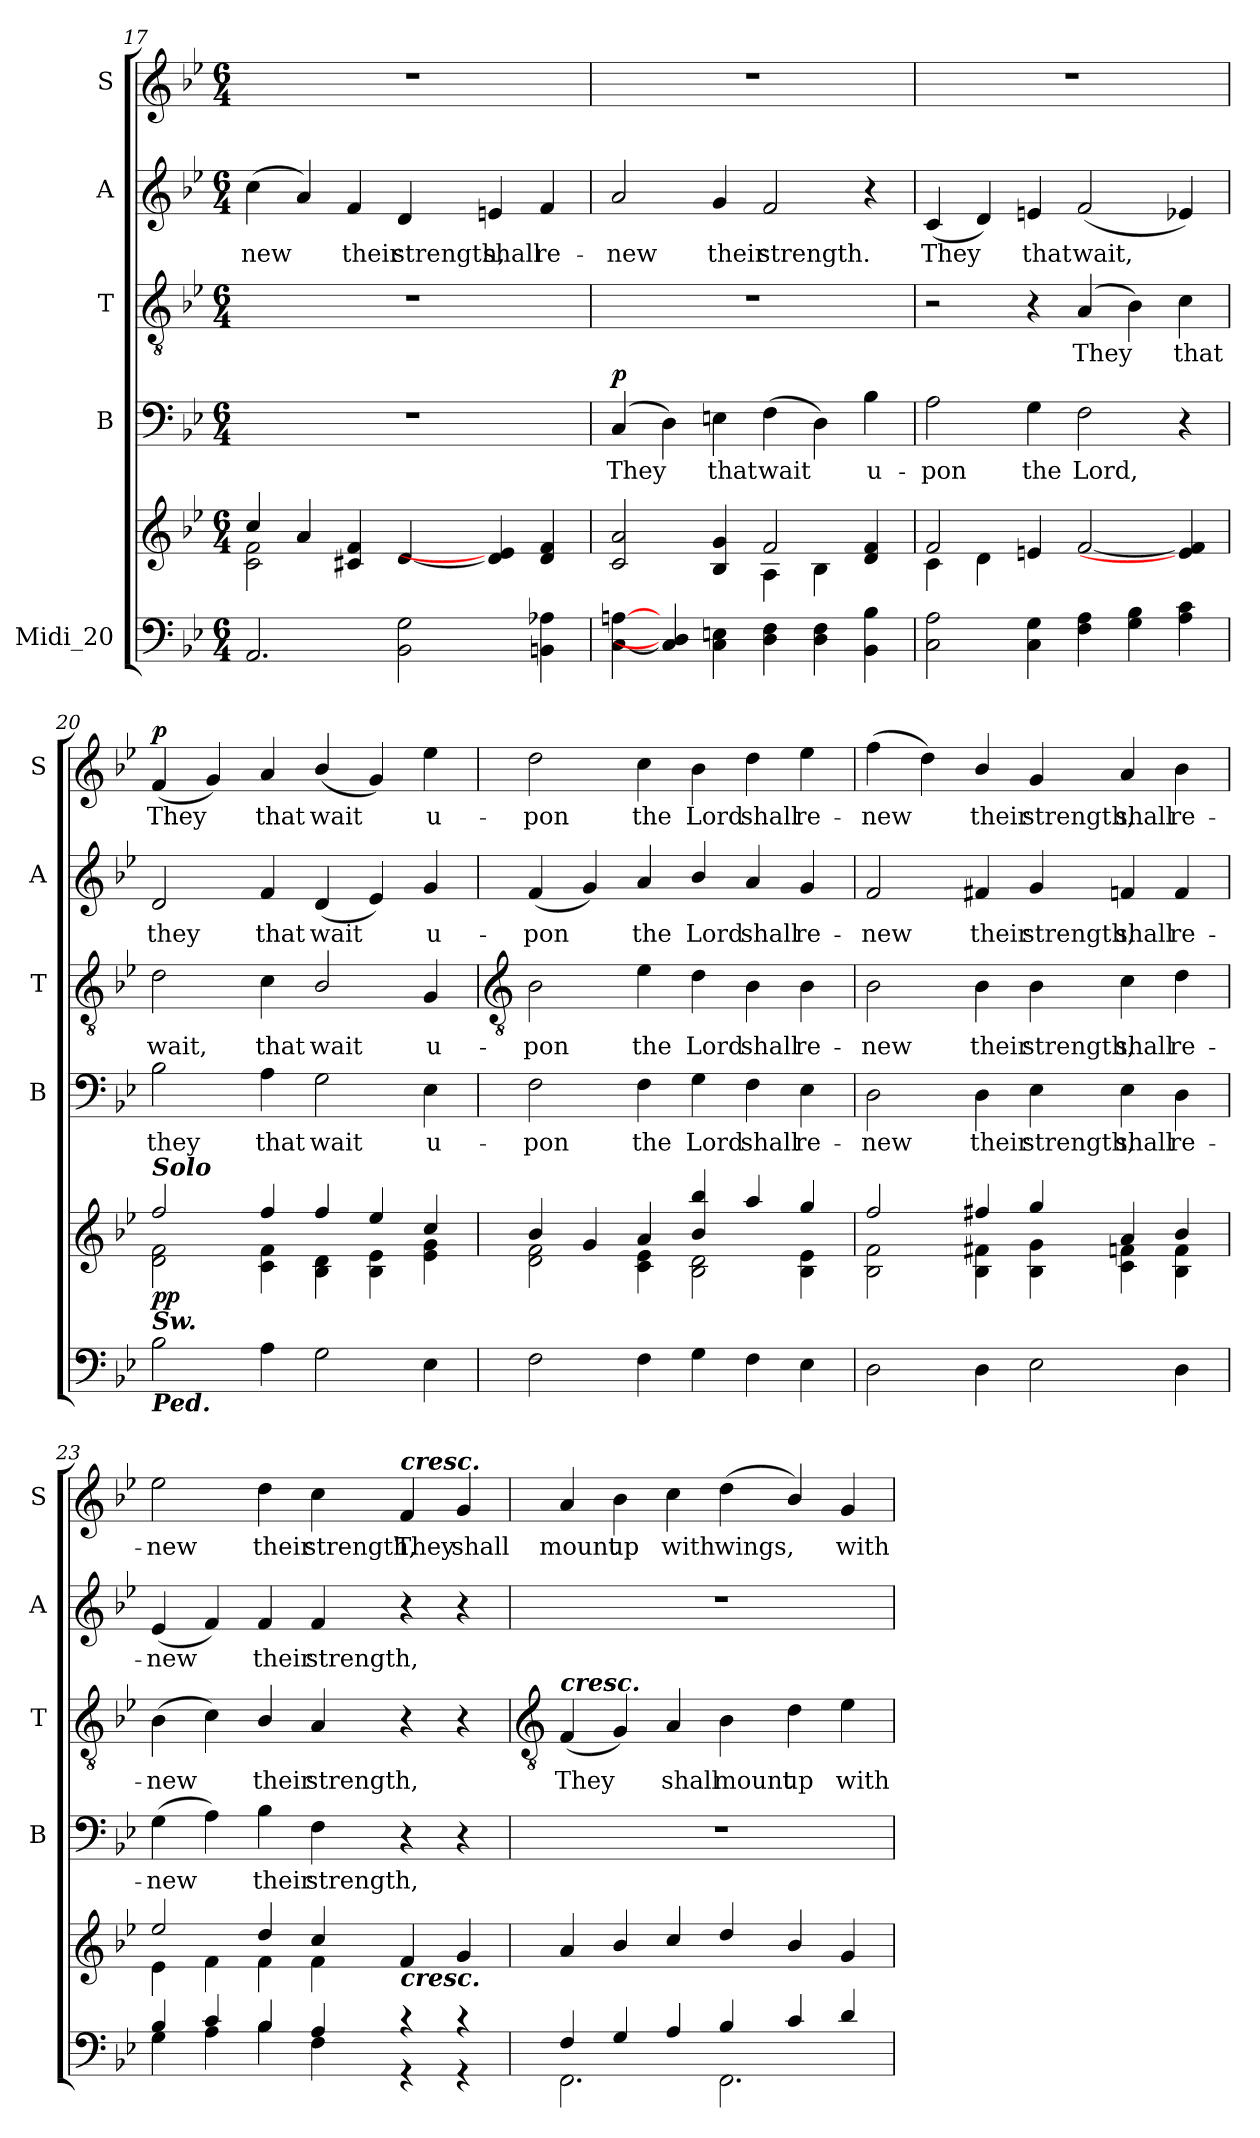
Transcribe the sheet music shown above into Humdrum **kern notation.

**kern	**kern	**dynam	**kern	**text	**dynam	**kern	**text	**kern	**text	**kern	**text	**dynam
*part5	*part5	*part5	*part4	*part4	*part4	*part3	*part3	*part2	*part2	*part1	*part1	*part1
*staff6	*staff5	*staff5/6	*staff4	*staff4	*staff4	*staff3	*staff3	*staff2	*staff2	*staff1	*staff1	*staff1
*I"Midi_20	*	*	*I"B	*	*	*I"T	*	*I"A	*	*I"S	*	*
*	*	*	*I'B	*	*	*I'T	*	*I'A	*	*I'S	*	*
!!LO:LB:g=z
*clefF4	*clefG2	*	*clefF4	*	*	*clefGv2	*	*clefG2	*	*clefG2	*	*
*k[b-e-]	*k[b-e-]	*	*k[b-e-]	*	*	*k[b-e-]	*	*k[b-e-]	*	*k[b-e-]	*	*
*B-:	*B-:	*	*B-:	*	*	*B-:	*	*B-:	*	*B-:	*	*
*M6/4	*M6/4	*	*M6/4	*	*	*M6/4	*	*M6/4	*	*M6/4	*	*
=17	=17	=17	=17	=17	=17	=17	=17	=17	=17	=17	=17	=17
*	*^	*	*	*	*	*	*	*	*	*	*	*
!	!	!	!	!LO:N:vis=1	!	!	!LO:N:vis=1	!	!	!LO:LY:b	!LO:N:vis=1	!	!
2.AA	4cc/	2c\ 2f\	.	1.r	.	.	1.r	.	(<4cc	-new	1.r	.	.
.	4a/	.	.	.	.	.	.	.	4a)	.	.	.	.
!	!	!	!	!	!	!	!	!	!	!LO:LY:b	!	!	!
.	4c#X/ 4f/	1ryy	.	.	.	.	.	.	4f	their	.	.	.
!	!	!	!	!	!	!	!	!	!	!LO:LY:b	!	!	!
2BB- 2G	[4d/	.	.	.	.	.	.	.	4d	strength,	.	.	.
!	!	!	!	!	!	!	!	!	!	!LO:LY:b	!	!	!
.	4d/] 4e/]	.	.	.	.	.	.	.	4en	shall	.	.	.
!	!	!	!	!	!	!	!	!	!	!LO:LY:b	!	!	!
4BBn 4A-X	4d/ 4f/	.	.	.	.	.	.	.	4f	re-	.	.	.
=18	=18	=18	=18	=18	=18	=18	=18	=18	=18	=18	=18	=18	=18
!	!	!	!	!	!LO:LY:b	!LO:DY:b	!LO:N:vis=1	!	!	!LO:LY:b	!LO:N:vis=1	!	!
[4C [4An	2c/ 2a/	2.ryy	.	(<4C	They	p	1.r	.	2a	-new	1.r	.	.
4C] 4D]	.	.	.	4D)	.	.	.	.	.	.	.	.	.
!	!	!	!	!	!LO:LY:b	!	!	!	!	!LO:LY:b	!	!	!
4C 4En	4B-/ 4g/	.	.	4En	that	.	.	.	4g	their	.	.	.
!	!	!	!	!	!LO:LY:b	!	!	!	!	!LO:LY:b	!	!	!
4D 4F	2f/	4A\	.	(>4F	wait	.	.	.	2f	strength.	.	.	.
4D 4F	.	4B-\	.	4D)	.	.	.	.	.	.	.	.	.
!	!	!	!	!	!LO:LY:b	!	!	!	!	!	!	!	!
4BB- 4B-	4d/ 4f/	4ryy	.	4B-	u-	.	.	.	4r	.	.	.	.
=19	=19	=19	=19	=19	=19	=19	=19	=19	=19	=19	=19	=19	=19
!	!	!	!	!	!LO:LY:b	!	!	!	!	!LO:LY:b	!LO:N:vis=1	!	!
2C 2A	2f/	4c\	.	2A	-pon	.	2r	.	(<4c	They	1.r	.	.
.	.	4d\	.	.	.	.	.	.	4d)	.	.	.	.
!	!	!	!	!	!LO:LY:b	!	!	!	!	!LO:LY:b	!	!	!
4C 4G	4en/	1ryy	.	4G	the	.	4r	.	4en	that	.	.	.
!	!	!	!	!	!LO:LY:b	!	!	!LO:LY:b	!	!LO:LY:b	!	!	!
4F 4A	[2f/	.	.	2F	Lord,	.	(<4A	They	(<2f	wait,	.	.	.
4G 4B-	.	.	.	.	.	.	4B-)	.	.	.	.	.	.
!	!	!	!	!	!	!	!	!LO:LY:b	!	!	!	!	!
4A 4c	4e-/] 4f/]	.	.	4r	.	.	4c	that	4e-X)	.	.	.	.
=20	=20	=20	=20	=20	=20	=20	=20	=20	=20	=20	=20	=20	=20
!	!LO:TX:a:Bi:t=Solo	!	!	!	!	!	!	!	!	!	!	!	!
!	!LO:TX:b:Bi:t=Sw.	!	!	!	!	!	!	!	!	!	!	!	!
!LO:TX:b:Bi:t=Ped.	!	!	!	!	!	!	!	!	!	!	!	!	!
!	!	!	!LO:DY:b	!	!LO:LY:b	!	!	!LO:LY:b	!	!LO:LY:b	!	!LO:LY:b	!LO:DY:b
2B-	2ff/	2d\ 2f\	pp	2B-	they	.	2d	wait,	2d	they	(<4f	They	p
.	.	.	.	.	.	.	.	.	.	.	4g)	.	.
!	!	!	!	!	!LO:LY:b	!	!	!LO:LY:b	!	!LO:LY:b	!	!LO:LY:b	!
4A	4ff/	4c\ 4f\	.	4A	that	.	4c	that	4f	that	4a	that	.
!	!	!	!	!	!LO:LY:b	!	!	!LO:LY:b	!	!LO:LY:b	!	!LO:LY:b	!
2G	4ff/	4B-\ 4d\	.	2G	wait	.	2B-/	wait	(<4d	wait	(<4b-/	wait	.
.	4ee-/	4B-\ 4e-\	.	.	.	.	.	.	4e-)	.	4g)	.	.
!	!	!	!	!	!LO:LY:b	!	!	!LO:LY:b	!	!LO:LY:b	!	!LO:LY:b	!
4E-	4cc/	4e-\ 4g\	.	4E-	u-	.	4G	u-	4g	u-	4ee-	u-	.
!!LO:LB:g=z
=21	=21	=21	=21	=21	=21	=21	=21	=21	=21	=21	=21	=21	=21
*	*	*	*	*	*	*	*clefGv2	*	*	*	*	*	*
*^	*	*	*	*	*	*	*	*	*	*	*	*	*
!	!	!	!	!	!	!LO:LY:b	!	!	!LO:LY:b	!	!LO:LY:b	!	!LO:LY:b	!
1.ryy	2F\	4b-/	2d\ 2f\	.	2F	-pon	.	2B-	-pon	(<4f	-pon	2dd	-pon	.
.	.	4g/	.	.	.	.	.	.	.	4g)	.	.	.	.
!	!	!	!	!	!	!LO:LY:b	!	!	!LO:LY:b	!	!LO:LY:b	!	!LO:LY:b	!
.	4F\	4a/	4c\ 4e-\	.	4F	the	.	4e-	the	4a	the	4cc	the	.
!	!	!	!	!	!	!LO:LY:b	!	!	!LO:LY:b	!	!LO:LY:b	!	!LO:LY:b	!
.	4G\	4b-/ 4bb-/	2B-\ 2d\	.	4G	Lord	.	4d	Lord	4b-/	Lord	4b-	Lord	.
!	!	!	!	!	!	!LO:LY:b	!	!	!LO:LY:b	!	!LO:LY:b	!	!LO:LY:b	!
.	4F\	4aa/	.	.	4F	shall	.	4B-	shall	4a	shall	4dd	shall	.
!	!	!	!	!	!	!LO:LY:b	!	!	!LO:LY:b	!	!LO:LY:b	!	!LO:LY:b	!
.	4E-\	4gg/	4B-\ 4e-\	.	4E-	re-	.	4B-	re-	4g	re-	4ee-	re-	.
=22	=22	=22	=22	=22	=22	=22	=22	=22	=22	=22	=22	=22	=22	=22
!	!	!	!	!	!	!LO:LY:b	!	!	!LO:LY:b	!	!LO:LY:b	!	!LO:LY:b	!
1.ryy	2D\	2ff/	2B-\ 2f\	.	2D	-new	.	2B-	-new	2f	-new	(>4ff	-new	.
.	.	.	.	.	.	.	.	.	.	.	.	4dd)	.	.
!	!	!	!	!	!	!LO:LY:b	!	!	!LO:LY:b	!	!LO:LY:b	!	!LO:LY:b	!
.	4D\	4ff#X/	4B-\ 4f#X\	.	4D	their	.	4B-	their	4f#X	their	4b-/	their	.
!	!	!	!	!	!	!LO:LY:b	!	!	!LO:LY:b	!	!LO:LY:b	!	!LO:LY:b	!
.	2E-\	4gg/	4B-\ 4g\	.	4E-	strength,	.	4B-	strength,	4g	strength,	4g	strength,	.
!	!	!	!	!	!	!LO:LY:b	!	!	!LO:LY:b	!	!LO:LY:b	!	!LO:LY:b	!
.	.	4a/	4c\ 4fn\	.	4E-	shall	.	4c	shall	4fn	shall	4a	shall	.
!	!	!	!	!	!	!LO:LY:b	!	!	!LO:LY:b	!	!LO:LY:b	!	!LO:LY:b	!
.	4D\	4b-/	4B-\ 4f\	.	4D	re-	.	4d	re-	4f	re-	4b-	re-	.
=23	=23	=23	=23	=23	=23	=23	=23	=23	=23	=23	=23	=23	=23	=23
!	!	!	!	!	!	!LO:LY:b	!	!	!LO:LY:b	!	!LO:LY:b	!	!LO:LY:b	!
4B-/	4G\	2ee-/	4e-\	.	(>4G	-new	.	(>4B-	-new	(<4e-	-new	2ee-	-new	.
4c/	4A\	.	4f\	.	4A)	.	.	4c)	.	4f)	.	.	.	.
!	!	!	!	!	!	!LO:LY:b	!	!	!LO:LY:b	!	!LO:LY:b	!	!LO:LY:b	!
4B-/	4B-\	4dd/	4f\	.	4B-\	their	.	4B-/	their	4f	their	4dd	their	.
!	!	!	!	!	!	!LO:LY:b	!	!	!LO:LY:b	!	!LO:LY:b	!	!LO:LY:b	!
4A/	4F\	4cc/	4f\	.	4F	strength,	.	4A	strength,	4f	strength,	4cc	strength,	.
!	!	!	!	!	!	!	!	!	!	!	!	!LO:TX:a:Bi:t=cresc.	!	!
!	!	!LO:TX:b:Bi:t=cresc.	!	!	!	!	!	!	!	!	!	!	!	!
!	!	!	!	!	!	!	!	!	!	!	!	!	!LO:LY:b	!
4r	4r	4f/	4ryy	.	4r	.	.	4r	.	4r	.	4f	They	.
!	!	!	!	!	!	!	!	!	!	!	!	!	!LO:LY:b	!
4r	4r	4g/	4ryy	.	4r	.	.	4r	.	4r	.	4g	shall	.
!!LO:LB:g=z
=24	=24	=24	=24	=24	=24	=24	=24	=24	=24	=24	=24	=24	=24	=24
*	*	*	*	*	*	*	*	*clefGv2	*	*	*	*	*	*
!	!	!	!	!	!	!	!	!LO:TX:a:Bi:t=cresc.	!	!	!	!	!	!
!	!	!	!	!	!LO:N:vis=1	!	!	!	!LO:LY:b	!LO:N:vis=1	!	!	!LO:LY:b	!
4F/	2.FF\	4a/	4ryy	.	1.r	.	.	(<4F	They	1.r	.	4a	mount	.
!	!	!	!	!	!	!	!	!	!	!	!	!	!LO:LY:b	!
4G/	.	4b-/	4ryy	.	.	.	.	4G)	.	.	.	4b-	up	.
!	!	!	!	!	!	!	!	!	!LO:LY:b	!	!	!	!LO:LY:b	!
4A/	.	4cc/	4ryy	.	.	.	.	4A	shall	.	.	4cc	with	.
!	!	!	!	!	!	!	!	!	!LO:LY:b	!	!	!	!LO:LY:b	!
4B-/	2.FF\	4dd/	4ryy	.	.	.	.	4B-	mount	.	.	(<4dd	wings,	.
!	!	!	!	!	!	!	!	!	!LO:LY:b	!	!	!	!	!
4c/	.	4b-/	4ryy	.	.	.	.	4d	up	.	.	4b-/)	.	.
!	!	!	!	!	!	!	!	!	!LO:LY:b	!	!	!	!LO:LY:b	!
4d/	.	4g/	4ryy	.	.	.	.	4e-	with	.	.	4g	with	.
*v	*v	*	*	*	*	*	*	*	*	*	*	*	*	*
*	*v	*v	*	*	*	*	*	*	*	*	*	*	*
=	=	=	=	=	=	=	=	=	=	=	=	=
*-	*-	*-	*-	*-	*-	*-	*-	*-	*-	*-	*-	*-
